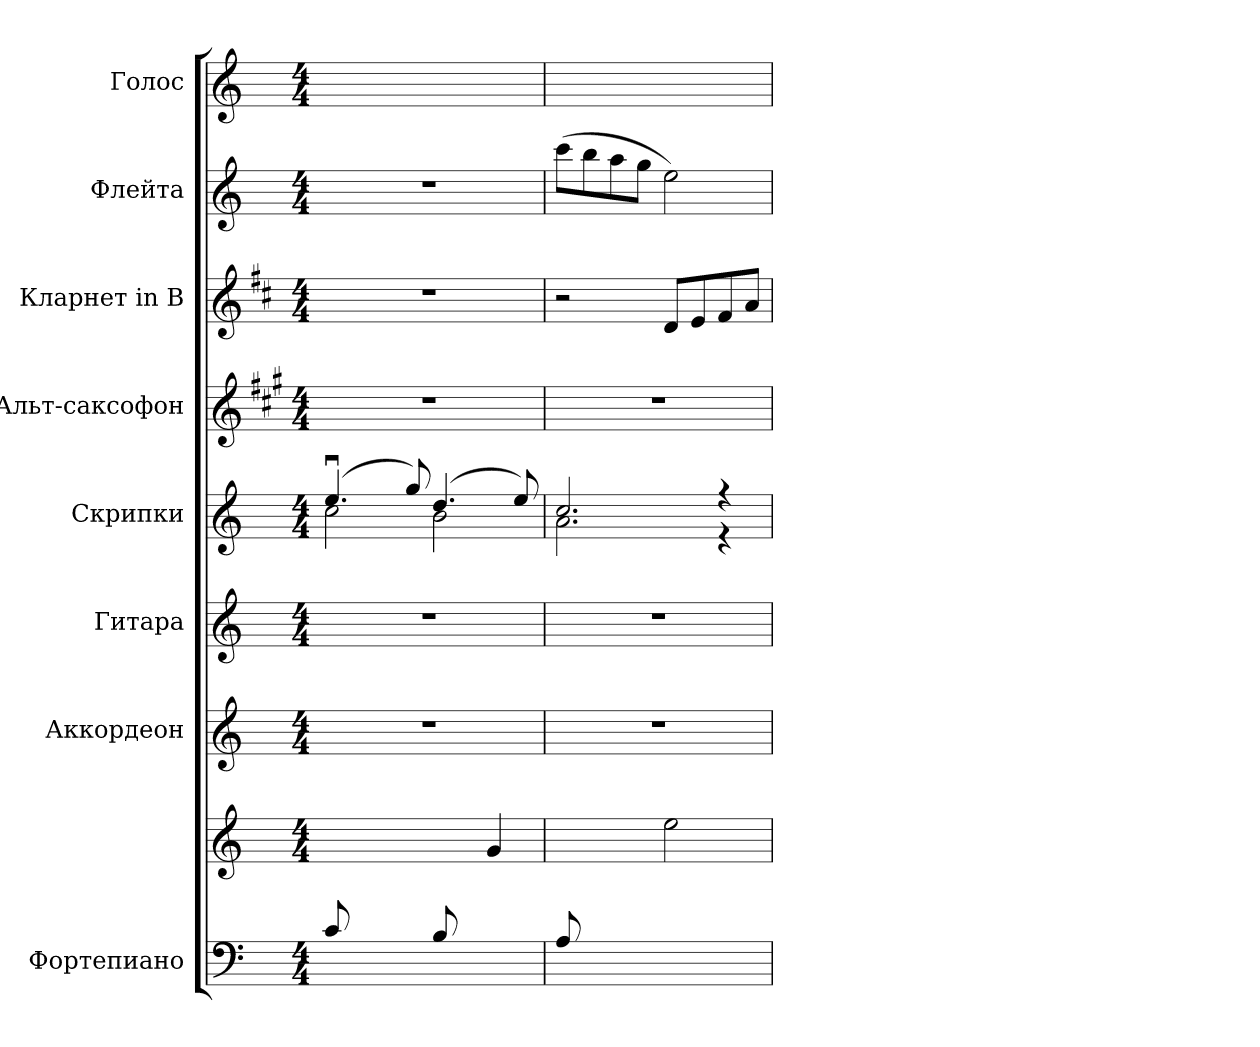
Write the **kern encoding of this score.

**kern	**kern	**kern	**kern	**kern	**kern	**kern	**kern	**kern
*part8	*part8	*part7	*part6	*part5	*part4	*part3	*part2	*part1
*staff9	*staff8	*staff7	*staff6	*staff5	*staff4	*staff3	*staff2	*staff1
*I"Фортепиано	*	*I"Аккордеон	*I"Гитара	*I"Скрипки	*I"Альт-саксофон	*I"Кларнет in B	*I"Флейта	*I"Голос
!!LO:PB:g=z
*clefF4	*clefG2	*clefG2	*clefG2	*clefG2	*clefG2	*clefG2	*clefG2	*clefG2
*	*	*	*ITrd7c12	*	*ITrd5c9	*ITrd1c2	*	*
*k[]	*k[]	*k[]	*k[]	*k[]	*k[]	*k[]	*k[]	*k[]
*C:	*C:	*C:	*C:	*C:	*C:	*C:	*C:	*C:
*M4/4	*M4/4	*M4/4	*M4/4	*M4/4	*M4/4	*M4/4	*M4/4	*M4/4
*MM86	*MM86	*MM86	*MM86	*MM86	*MM86	*MM86	*MM86	*MM86
=1	=1	=1	=1	=1	=1	=1	=1	=1
*^	*	*	*	*^	*	*	*	*
8ci/L	1ryy	8ryy	1r	1r	(4.eeui/	2cci\	1r	1r	1r	1ryy
4.ryy	.	8ei\	.	.	.	.	.	.	.	.
.	.	8gi\	.	.	.	.	.	.	.	.
.	.	8cci\J	.	.	8ggi/)	.	.	.	.	.
8Bi/L	.	8ryy	.	.	(4.ddi/	2bi\	.	.	.	.
4.ryy	.	8di\J	.	.	.	.	.	.	.	.
.	.	4gi/	.	.	.	.	.	.	.	.
.	.	.	.	.	8eei/)	.	.	.	.	.
=2	=2	=2	=2	=2	=2	=2	=2	=2	=2	=2
8Ai/L	1ryy	8ryy	1r	1r	2.cci/	2.ai\	1r	2r	(8ccci\L	1ryy
2..ryy	.	8ei\	.	.	.	.	.	.	8bbi\	.
.	.	8ai\	.	.	.	.	.	.	8aai\	.
.	.	8cci\J	.	.	.	.	.	.	8ggi\J	.
.	.	2eei\	.	.	.	.	.	8ci/L	2eei\)	.
.	.	.	.	.	.	.	.	8di/	.	.
.	.	.	.	.	4r	4r	.	8ei/	.	.
.	.	.	.	.	.	.	.	8gi/J	.	.
*v	*v	*	*	*	*v	*v	*	*	*	*
=	=	=	=	=	=	=	=	=
*-	*-	*-	*-	*-	*-	*-	*-	*-
